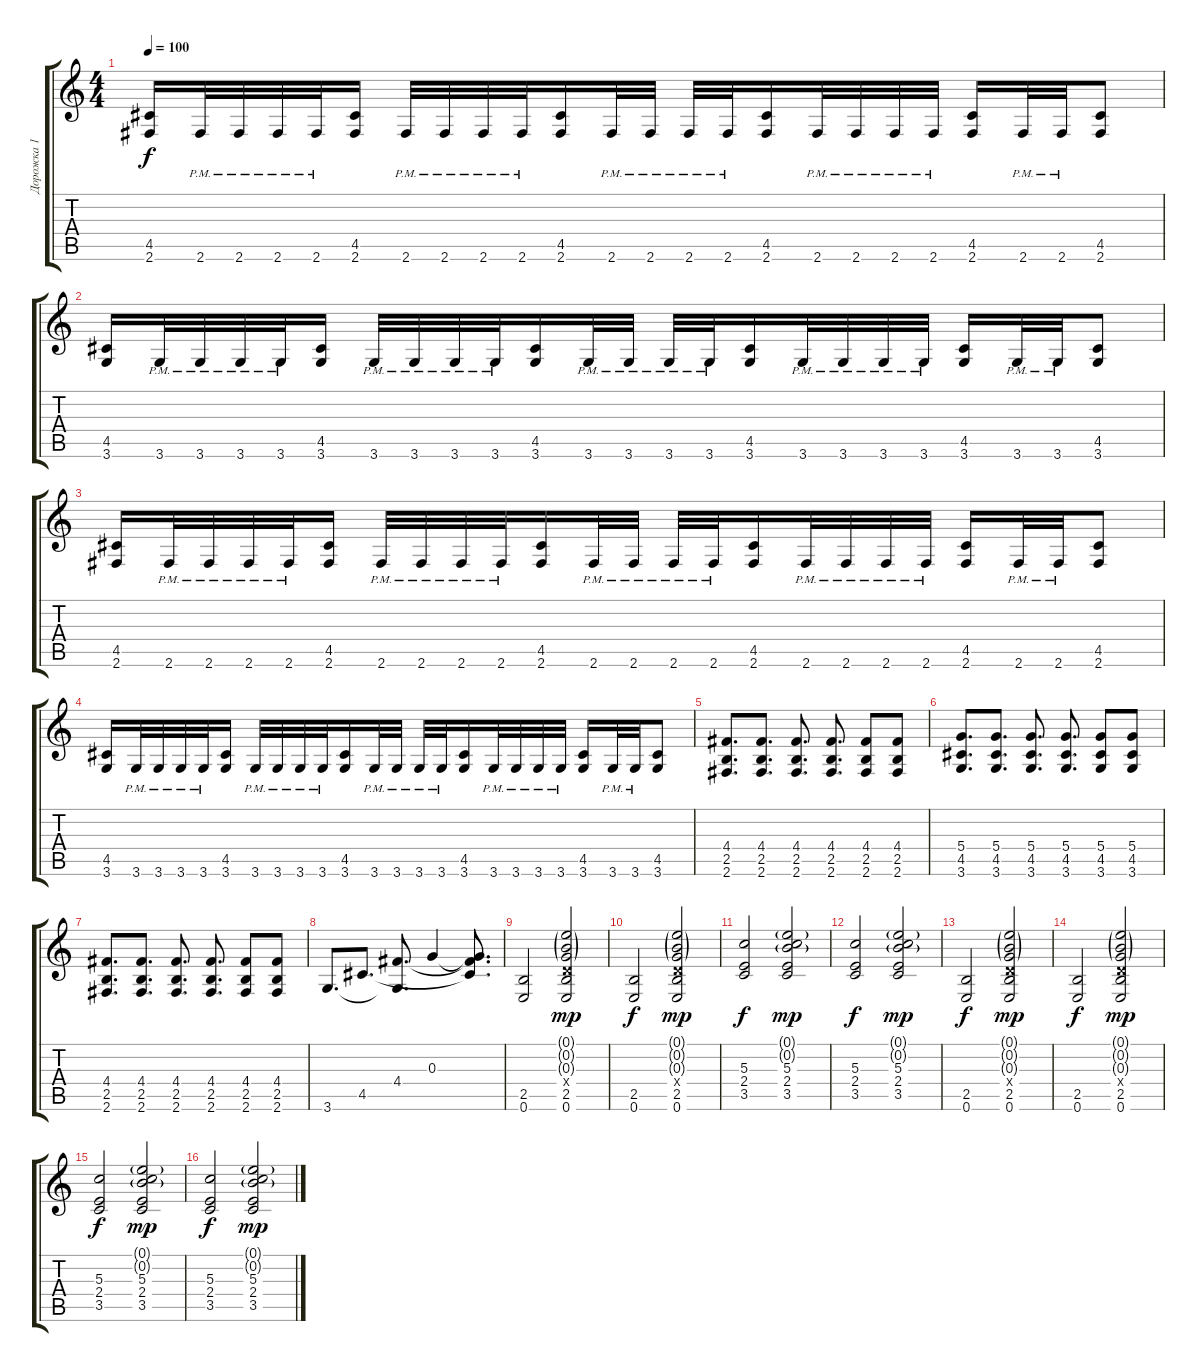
\track ("Дорожка 1" "Дорожка 1") {instrument distortionguitar}
\staff {score tabs}
\tuning (E4 B3 G3 D3 A2 E2) {hide}
\ts (4 4)
\tempo 100
\clef g2
\ks c
(4.5 2.6).16{dy f} 2.6{pm}.32 2.6{pm}.32 2.6{pm}.32 2.6{pm}.32 (4.5 2.6).16 2.6{pm}.32 2.6{pm}.32 2.6{pm}.32 2.6{pm}.32 (4.5 2.6).16 2.6{pm}.32 2.6{pm}.32 2.6{pm}.32 2.6{pm}.32 (4.5 2.6).16 2.6{pm}.32 2.6{pm}.32 2.6{pm}.32 2.6{pm}.32 (4.5 2.6).16 2.6{pm}.32 2.6{pm}.32 (4.5 2.6).8 |
(4.5 3.6).16 3.6{pm}.32 3.6{pm}.32 3.6{pm}.32 3.6{pm}.32 (4.5 3.6).16 3.6{pm}.32 3.6{pm}.32 3.6{pm}.32 3.6{pm}.32 (4.5 3.6).16 3.6{pm}.32 3.6{pm}.32 3.6{pm}.32 3.6{pm}.32 (4.5 3.6).16 3.6{pm}.32 3.6{pm}.32 3.6{pm}.32 3.6{pm}.32 (4.5 3.6).16 3.6{pm}.32 3.6{pm}.32 (4.5 3.6).8 |
(4.5 2.6).16 2.6{pm}.32 2.6{pm}.32 2.6{pm}.32 2.6{pm}.32 (4.5 2.6).16 2.6{pm}.32 2.6{pm}.32 2.6{pm}.32 2.6{pm}.32 (4.5 2.6).16 2.6{pm}.32 2.6{pm}.32 2.6{pm}.32 2.6{pm}.32 (4.5 2.6).16 2.6{pm}.32 2.6{pm}.32 2.6{pm}.32 2.6{pm}.32 (4.5 2.6).16 2.6{pm}.32 2.6{pm}.32 (4.5 2.6).8 |
(4.5 3.6).16 3.6{pm}.32 3.6{pm}.32 3.6{pm}.32 3.6{pm}.32 (4.5 3.6).16 3.6{pm}.32 3.6{pm}.32 3.6{pm}.32 3.6{pm}.32 (4.5 3.6).16 3.6{pm}.32 3.6{pm}.32 3.6{pm}.32 3.6{pm}.32 (4.5 3.6).16 3.6{pm}.32 3.6{pm}.32 3.6{pm}.32 3.6{pm}.32 (4.5 3.6).16 3.6{pm}.32 3.6{pm}.32 (4.5 3.6).8 |
(4.4 2.5 2.6).8{d} (4.4 2.5 2.6).8{d} (4.4 2.5 2.6).8{d} (4.4 2.5 2.6).8{d} (4.4 2.5 2.6).8 (4.4 2.5 2.6).8 |
(5.4 4.5 3.6).8{d} (5.4 4.5 3.6).8{d} (5.4 4.5 3.6).8{d} (5.4 4.5 3.6).8{d} (5.4 4.5 3.6).8 (5.4 4.5 3.6).8 |
(4.4 2.5 2.6).8{d} (4.4 2.5 2.6).8{d} (4.4 2.5 2.6).8{d} (4.4 2.5 2.6).8{d} (4.4 2.5 2.6).8 (4.4 2.5 2.6).8 |
3.6.8{d} 4.5.8{d} (4.4 3.6{t}).8{d} 0.3.4 (0.3{t} 4.4{t} 4.5{t}).8{d} |
(2.5 0.6).2 (0.1{g} 0.2{g} 0.3{g} 0.4{x} 2.5 0.6).2{dy mp} |
(2.5 0.6).2{dy f} (0.1{g} 0.2{g} 0.3{g} 0.4{x} 2.5 0.6).2{dy mp} |
(5.3 2.4 3.5).2{dy f} (0.1{g} 0.2{g} 5.3 2.4 3.5).2{dy mp} |
(5.3 2.4 3.5).2{dy f} (0.1{g} 0.2{g} 5.3 2.4 3.5).2{dy mp} |
(2.5 0.6).2{dy f} (0.1{g} 0.2{g} 0.3{g} 0.4{x} 2.5 0.6).2{dy mp} |
(2.5 0.6).2{dy f} (0.1{g} 0.2{g} 0.3{g} 0.4{x} 2.5 0.6).2{dy mp} |
(5.3 2.4 3.5).2{dy f} (0.1{g} 0.2{g} 5.3 2.4 3.5).2{dy mp} |
(5.3 2.4 3.5).2{dy f} (0.1{g} 0.2{g} 5.3 2.4 3.5).2{dy mp}
